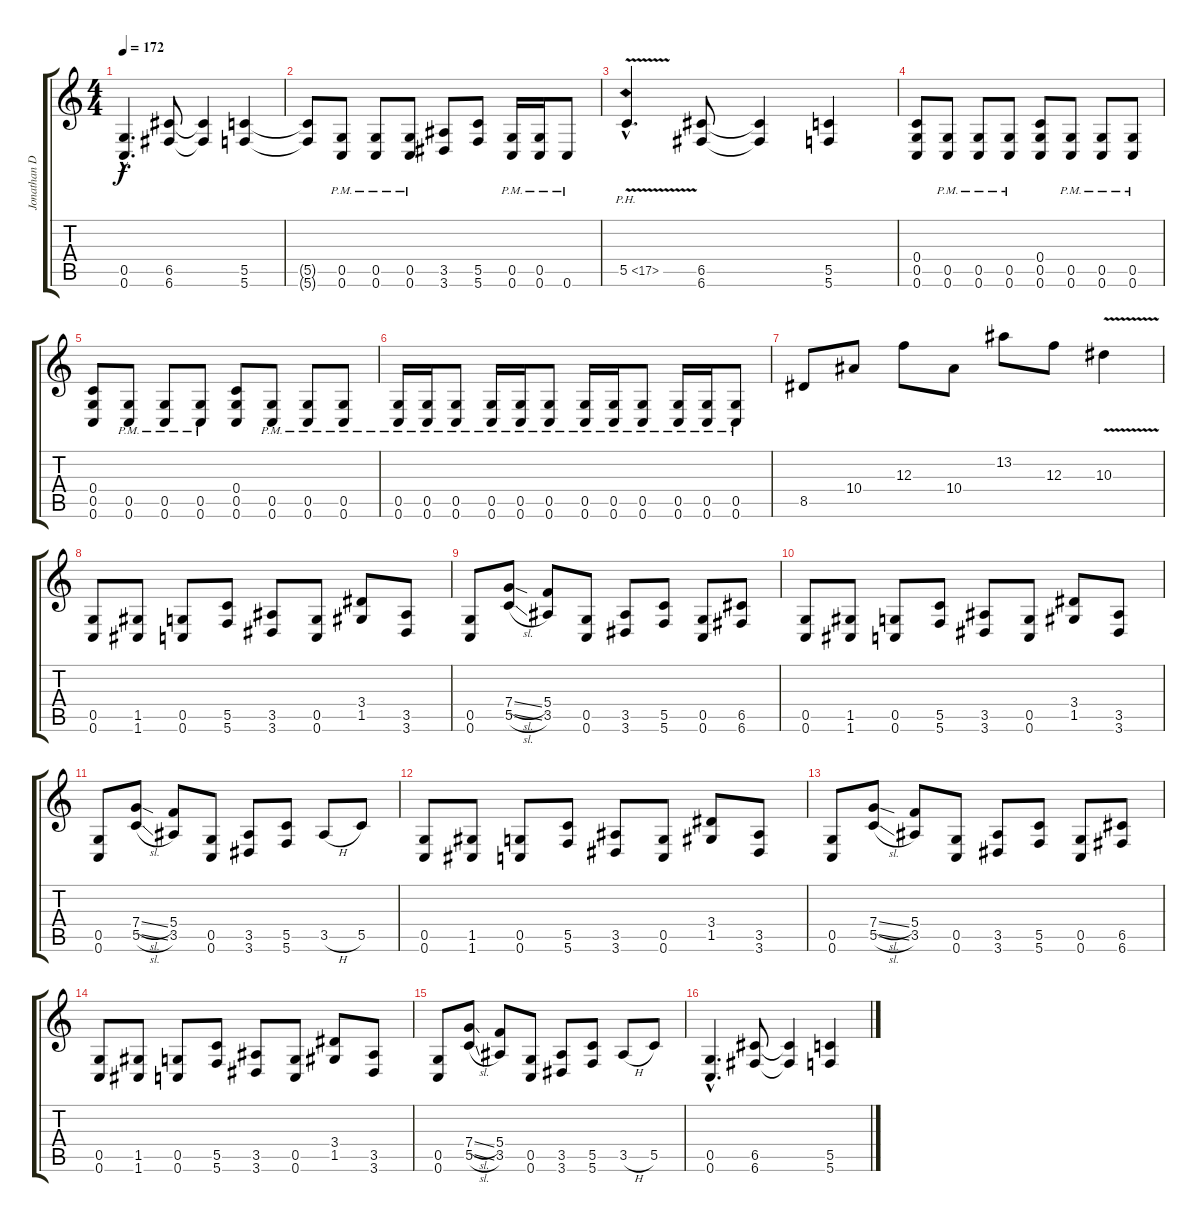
\track ("Jonathan Donais" "Jonathan D") {instrument distortionguitar}
\staff {score tabs}
\tuning (D4 A3 F3 C3 G2 C2) {hide}
\ts (4 4)
\tempo 172
\clef g2
\ks c
(0.5{hac} 0.6{hac}).4{d dy f} (6.5 6.6).8 (6.5{t} 6.6{t}).4 (5.5 5.6).4 |
(5.5{t} 5.6{t}).8 (0.5{pm} 0.6{pm}).8 (0.5{pm} 0.6{pm}).8 (0.5{pm} 0.6{pm}).8 (3.5 3.6).8 (5.5 5.6).8 (0.5{pm} 0.6{pm}).16 (0.5{pm} 0.6{pm}).16 0.6{pm}.8 |
5.5{ph 12 v hac}.4{d} (6.5 6.6).8 (6.5{t} 6.6{t}).4 (5.5 5.6).4 |
(0.4 0.5 0.6).8 (0.5{pm} 0.6{pm}).8 (0.5{pm} 0.6{pm}).8 (0.5{pm} 0.6{pm}).8 (0.4 0.5 0.6).8 (0.5{pm} 0.6{pm}).8 (0.5{pm} 0.6{pm}).8 (0.5{pm} 0.6{pm}).8 |
(0.4 0.5 0.6).8 (0.5{pm} 0.6{pm}).8 (0.5{pm} 0.6{pm}).8 (0.5{pm} 0.6{pm}).8 (0.4 0.5 0.6).8 (0.5{pm} 0.6{pm}).8 (0.5{pm} 0.6{pm}).8 (0.5{pm} 0.6{pm}).8 |
(0.5{pm} 0.6{pm}).16 (0.5{pm} 0.6{pm}).16 (0.5{pm} 0.6{pm}).8 (0.5{pm} 0.6{pm}).16 (0.5{pm} 0.6{pm}).16 (0.5{pm} 0.6{pm}).8 (0.5{pm} 0.6{pm}).16 (0.5{pm} 0.6{pm}).16 (0.5{pm} 0.6{pm}).8 (0.5{pm} 0.6{pm}).16 (0.5{pm} 0.6{pm}).16 (0.5{pm} 0.6{pm}).8 |
8.5.8 10.4.8 12.3.8 10.4.8 13.2.8 12.3.8 10.3{v}.4 |
(0.5 0.6).8 (1.5 1.6).8 (0.5 0.6).8 (5.5 5.6).8 (3.5 3.6).8 (0.5 0.6).8 (3.4 1.5).8 (3.5 3.6).8 |
(0.5 0.6).8 (7.4{sl} 5.5{sl}).8 (5.4 3.5).8 (0.5 0.6).8 (3.5 3.6).8 (5.5 5.6).8 (0.5 0.6).8 (6.5 6.6).8 |
(0.5 0.6).8 (1.5 1.6).8 (0.5 0.6).8 (5.5 5.6).8 (3.5 3.6).8 (0.5 0.6).8 (3.4 1.5).8 (3.5 3.6).8 |
(0.5 0.6).8 (7.4{sl} 5.5{sl}).8 (5.4 3.5).8 (0.5 0.6).8 (3.5 3.6).8 (5.5 5.6).8 3.5{h}.8 5.5.8 |
(0.5 0.6).8 (1.5 1.6).8 (0.5 0.6).8 (5.5 5.6).8 (3.5 3.6).8 (0.5 0.6).8 (3.4 1.5).8 (3.5 3.6).8 |
(0.5 0.6).8 (7.4{sl} 5.5{sl}).8 (5.4 3.5).8 (0.5 0.6).8 (3.5 3.6).8 (5.5 5.6).8 (0.5 0.6).8 (6.5 6.6).8 |
(0.5 0.6).8 (1.5 1.6).8 (0.5 0.6).8 (5.5 5.6).8 (3.5 3.6).8 (0.5 0.6).8 (3.4 1.5).8 (3.5 3.6).8 |
(0.5 0.6).8 (7.4{sl} 5.5{sl}).8 (5.4 3.5).8 (0.5 0.6).8 (3.5 3.6).8 (5.5 5.6).8 3.5{h}.8 5.5.8 |
(0.5{hac} 0.6{hac}).4{d} (6.5 6.6).8 (6.5{t} 6.6{t}).4 (5.5 5.6).4
